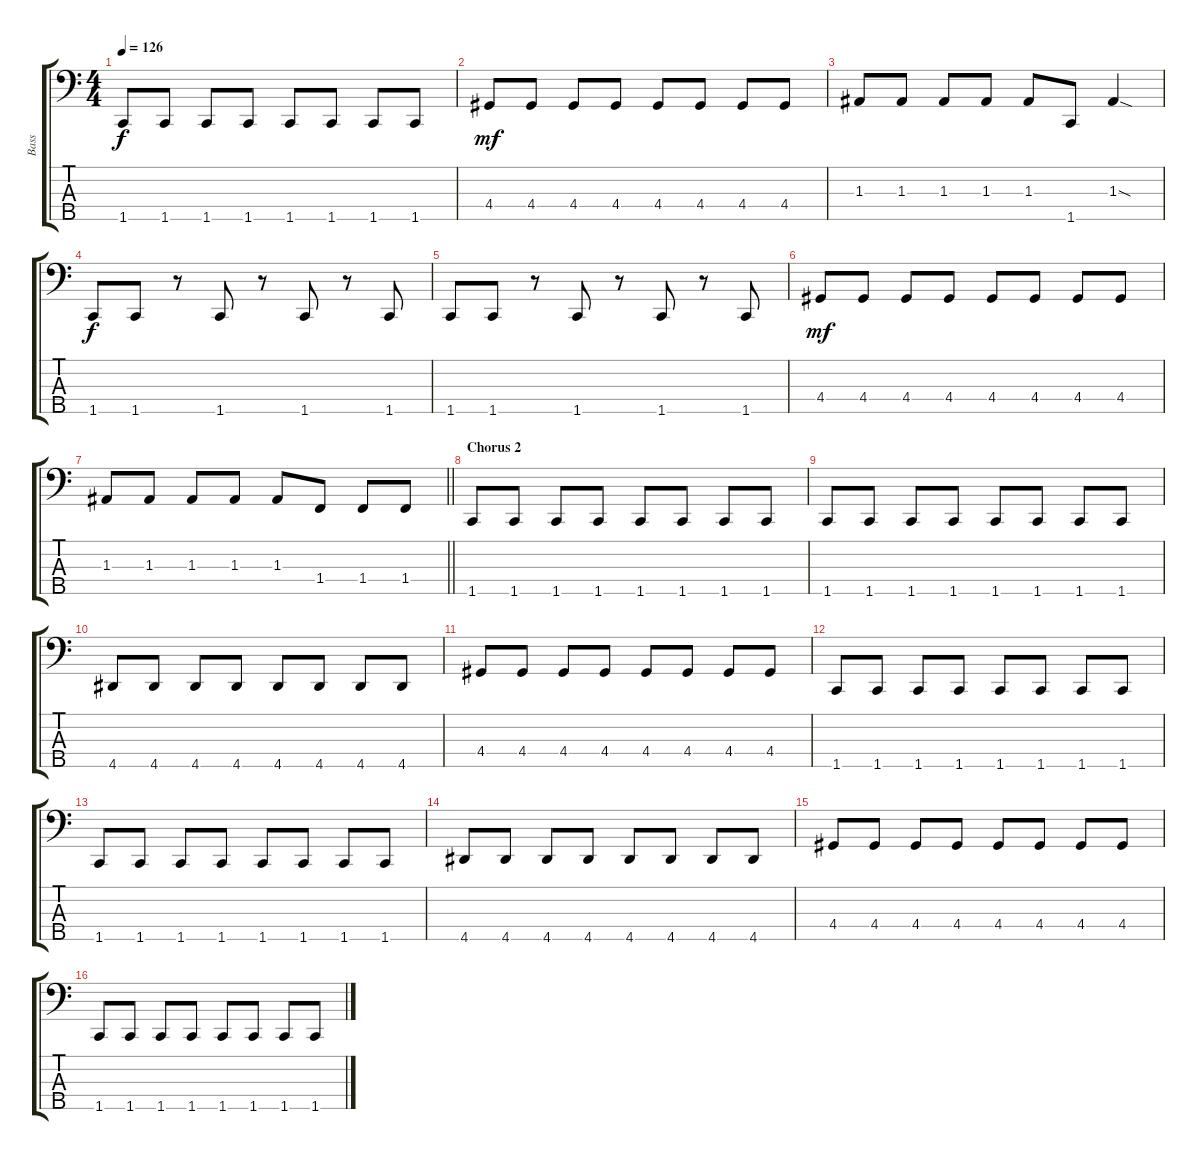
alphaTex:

\track ("Bass" "Bass") {instrument electricbassfinger}
\staff {score tabs}
\tuning (G2 D2 A1 E1 B0) {hide}
\ts (4 4)
\tempo 126
\clef f4
\ks c
1.5.8{dy f} 1.5.8 1.5.8 1.5.8 1.5.8 1.5.8 1.5.8 1.5.8 |
4.4.8{dy mf} 4.4.8 4.4.8 4.4.8 4.4.8 4.4.8 4.4.8 4.4.8 |
1.3.8 1.3.8 1.3.8 1.3.8 1.3.8 1.5.8 1.3{sod}.4 |
1.5.8{dy f} 1.5.8 r.8 1.5.8 r.8 1.5.8 r.8 1.5.8 |
1.5.8 1.5.8 r.8 1.5.8 r.8 1.5.8 r.8 1.5.8 |
4.4.8{dy mf} 4.4.8 4.4.8 4.4.8 4.4.8 4.4.8 4.4.8 4.4.8 |
\barLineRight lightlight
1.3.8 1.3.8 1.3.8 1.3.8 1.3.8 1.4.8 1.4.8 1.4.8 |
\section ("" "Chorus 2")
1.5.8 1.5.8 1.5.8 1.5.8 1.5.8 1.5.8 1.5.8 1.5.8 |
1.5.8 1.5.8 1.5.8 1.5.8 1.5.8 1.5.8 1.5.8 1.5.8 |
4.5.8 4.5.8 4.5.8 4.5.8 4.5.8 4.5.8 4.5.8 4.5.8 |
4.4.8 4.4.8 4.4.8 4.4.8 4.4.8 4.4.8 4.4.8 4.4.8 |
1.5.8 1.5.8 1.5.8 1.5.8 1.5.8 1.5.8 1.5.8 1.5.8 |
1.5.8 1.5.8 1.5.8 1.5.8 1.5.8 1.5.8 1.5.8 1.5.8 |
4.5.8 4.5.8 4.5.8 4.5.8 4.5.8 4.5.8 4.5.8 4.5.8 |
4.4.8 4.4.8 4.4.8 4.4.8 4.4.8 4.4.8 4.4.8 4.4.8 |
1.5.8 1.5.8 1.5.8 1.5.8 1.5.8 1.5.8 1.5.8 1.5.8
